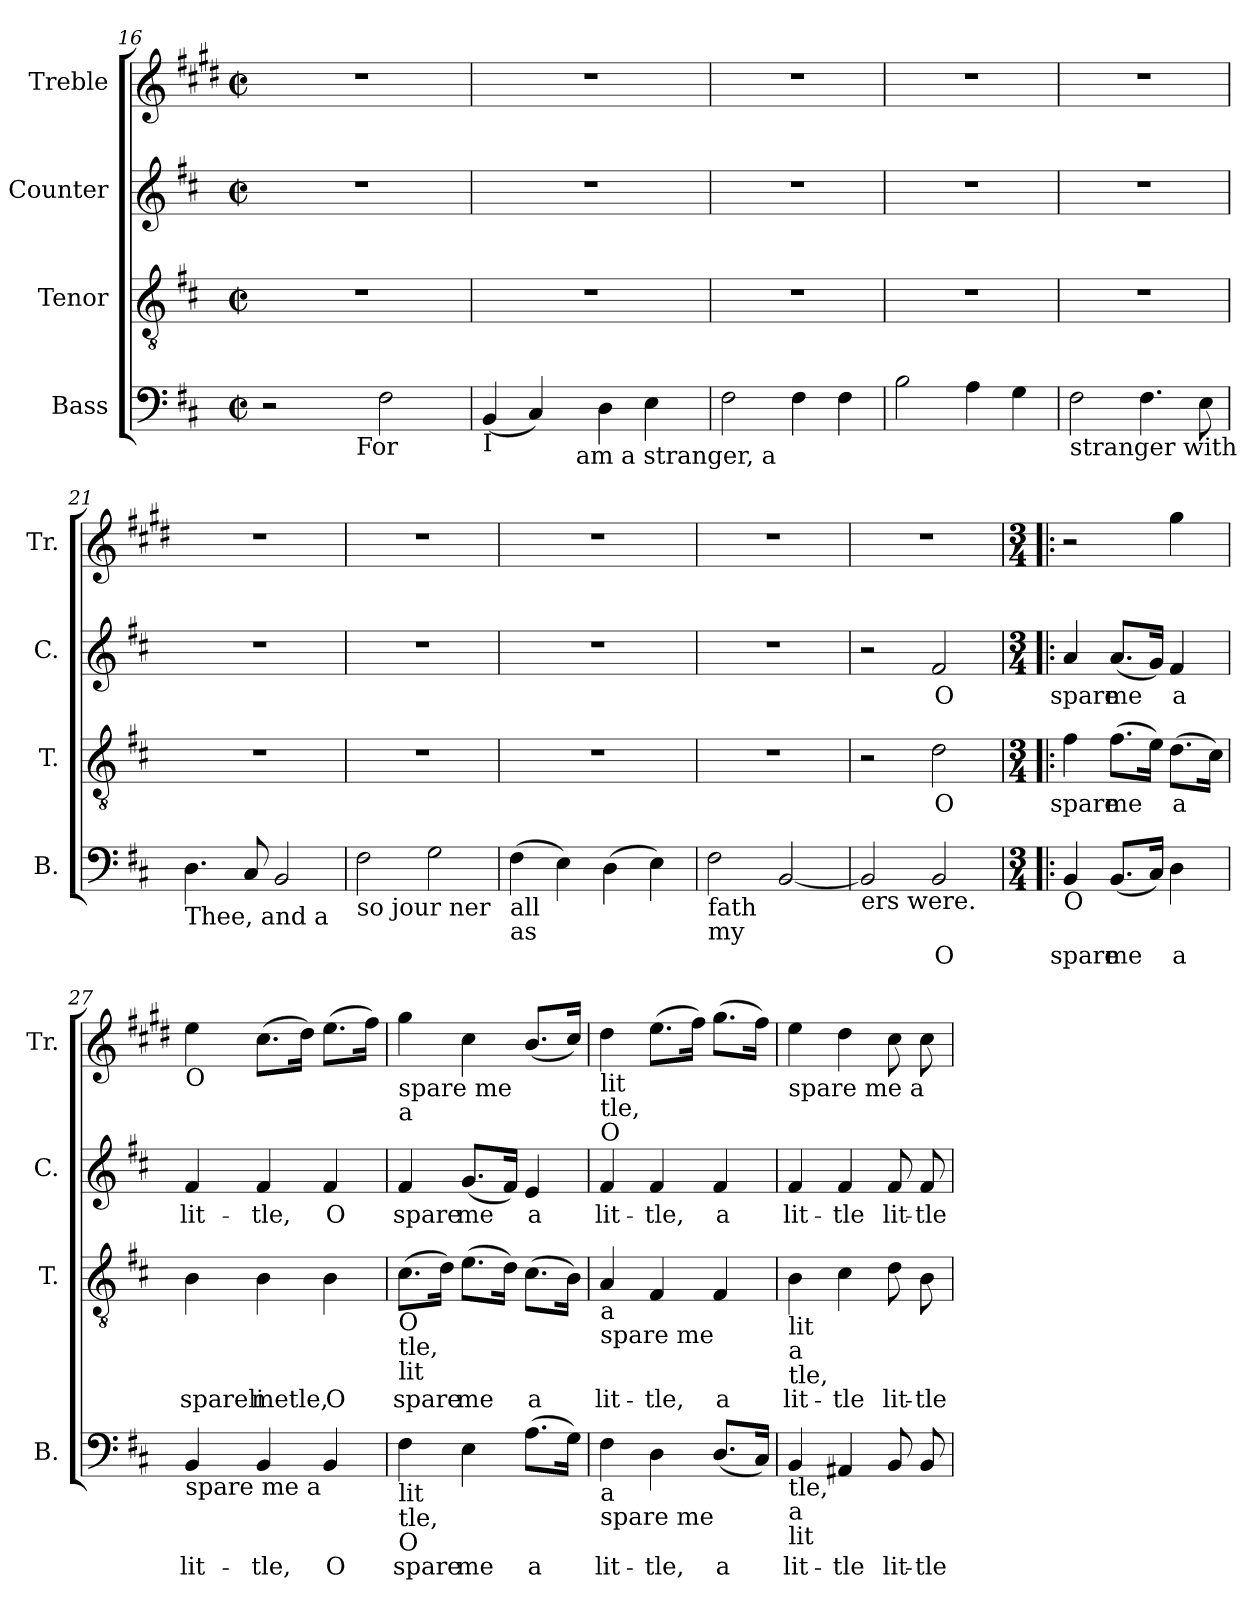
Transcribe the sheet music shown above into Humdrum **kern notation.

**kern	**text	**kern	**text	**kern	**text	**kern
*part4	*part4	*part3	*part3	*part2	*part2	*part1
*staff4	*staff4	*staff3	*staff3	*staff2	*staff2	*staff1
*I"Bass	*	*I"Tenor	*	*I"Counter	*	*I"Treble
*I'B.	*	*I'T.	*	*I'C.	*	*I'Tr.
*clefF4	*	*clefGv2	*	*clefG2	*	*clefG2
*	*	*	*	*	*	*ITrd1c2
*k[f#c#]	*	*k[f#c#]	*	*k[f#c#]	*	*k[f#c#]
*D:	*	*D:	*	*D:	*	*D:
*M2/2	*	*M2/2	*	*M2/2	*	*M2/2
*met(c|)	*	*met(c|)	*	*met(c|)	*	*met(c|)
=16	=16	=16	=16	=16	=16	=16
*^	*	*	*	*	*	*
2r	4ryy	.	1r	.	1r	.	1r
.	8ryy	.	.	.	.	.	.
.	32.ryy	.	.	.	.	.	.
!	!LO:TX:b:t=For	!	!	!	!	!	!
.	2ryy	.	.	.	.	.	.
!	!	!LO:LY:a:cj	!	!	!	!	!
2F#\	.	.	.	.	.	.	.
.	16ryy	.	.	.	.	.	.
.	64ryy	.	.	.	.	.	.
=17	=17	=17	=17	=17	=17	=17	=17
!LO:TX:b:t=I	!	!	!	!	!	!	!
!	!	!LO:LY:a:cj	!	!	!	!	!
(<4BB/	4ryy	.	1r	.	1r	.	1r
!	!	!LO:LY:a:cj	!	!	!	!	!
4C#/)	8ryy	.	.	.	.	.	.
.	32.ryy	.	.	.	.	.	.
!	!LO:TX:b:t=am a stranger, a	!	!	!	!	!	!
.	2ryy	.	.	.	.	.	.
!	!	!LO:LY:a:cj	!	!	!	!	!
4D\	.	.	.	.	.	.	.
!	!	!LO:LY:a:cj	!	!	!	!	!
4E\	.	.	.	.	.	.	.
.	16ryy	.	.	.	.	.	.
.	64ryy	.	.	.	.	.	.
=18	=18	=18	=18	=18	=18	=18	=18
!	!	!LO:LY:a:cj	!	!	!	!	!
*v	*v	*	*	*	*	*	*
2F#\	.	1r	.	1r	.	1r
!	!LO:LY:a:cj	!	!	!	!	!
4F#\	.	.	.	.	.	.
!	!LO:LY:a:cj	!	!	!	!	!
4F#\	.	.	.	.	.	.
!!LO:LB:g=z
=19	=19	=19	=19	=19	=19	=19
!	!LO:LY:a:cj	!	!	!	!	!
2B\	.	1r	.	1r	.	1r
!	!LO:LY:a:cj	!	!	!	!	!
4A\	.	.	.	.	.	.
!	!LO:LY:a:cj	!	!	!	!	!
4G\	.	.	.	.	.	.
=20	=20	=20	=20	=20	=20	=20
!LO:TX:b:t=stranger with	!	!	!	!	!	!
!	!LO:LY:a:cj	!	!	!	!	!
2F#\	.	1r	.	1r	.	1r
!	!LO:LY:a:cj	!	!	!	!	!
4.F#\	.	.	.	.	.	.
!	!LO:LY:a:cj	!	!	!	!	!
8E\	.	.	.	.	.	.
=21	=21	=21	=21	=21	=21	=21
!LO:TX:b:t=Thee, and a	!	!	!	!	!	!
!	!LO:LY:a:cj	!	!	!	!	!
4.D\	.	1r	.	1r	.	1r
!	!LO:LY:a:cj	!	!	!	!	!
8C#/	.	.	.	.	.	.
!	!LO:LY:a:cj	!	!	!	!	!
2BB/	.	.	.	.	.	.
=22	=22	=22	=22	=22	=22	=22
!LO:TX:b:t=so jour ner	!	!	!	!	!	!
!	!LO:LY:a:cj	!	!	!	!	!
2F#\	.	1r	.	1r	.	1r
!	!LO:LY:a:cj	!	!	!	!	!
2G\	.	.	.	.	.	.
=23	=23	=23	=23	=23	=23	=23
!LO:TX:b:t=all	!	!	!	!	!	!
!LO:TX:b:t=as	!	!	!	!	!	!
!	!LO:LY:a:cj	!	!	!	!	!
(>4F#\	.	1r	.	1r	.	1r
!	!LO:LY:a:cj	!	!	!	!	!
4E\)	.	.	.	.	.	.
!	!LO:LY:a:cj	!	!	!	!	!
(>4D\	.	.	.	.	.	.
!	!LO:LY:a:cj	!	!	!	!	!
4E\)	.	.	.	.	.	.
=24	=24	=24	=24	=24	=24	=24
!LO:TX:b:t=fath	!	!	!	!	!	!
!LO:TX:b:t=my	!	!	!	!	!	!
!	!LO:LY:a:cj	!	!	!	!	!
2F#\	.	1r	.	1r	.	1r
!	!LO:LY:a:cj	!	!	!	!	!
[<2BB/	.	.	.	.	.	.
=25	=25	=25	=25	=25	=25	=25
!LO:TX:b:t=ers were.	!	!	!	!	!	!
!	!LO:LY:a:cj	!	!	!	!	!
2BB/]	.	2r	.	2r	.	1r
!	!LO:LY:a:cj	!	!LO:LY:a:cj	!	!LO:LY:b:cj	!
2BB/	O	2d\	O	2f#/	O	.
=26!|:	=26!|:	=26!|:	=26!|:	=26!|:	=26!|:	=26!|:
*M3/4	*	*M3/4	*	*M3/4	*	*M3/4
!LO:TX:b:t=O	!	!	!	!	!	!
!	!LO:LY:a:cj	!	!LO:LY:a:cj	!	!LO:LY:b:cj	!
4BB/	spare	4f#\	spare	4a/	spare	2r
!	!LO:LY:a:cj	!	!LO:LY:a:cj	!	!LO:LY:b:cj	!
(<8.BB/L	me	(>8.f#\L	me	(<8.a/L	me	.
!	!LO:LY:a:cj	!	!LO:LY:a:cj	!	!LO:LY:b:cj	!
16C#/J)	.	16e\J)	.	16g/J)	.	.
!	!LO:LY:a:cj	!	!LO:LY:a:cj	!	!LO:LY:b:cj	!
4D\	a	(>8.d\L	a	4f#/	a	4ff#\
!	!	!	!LO:LY:a:cj	!	!	!
.	.	16c#\J)	.	.	.	.
!!LO:PB:g=z
=27	=27	=27	=27	=27	=27	=27
!	!	!	!	!	!	!LO:TX:b:t=O
!LO:TX:b:t=spare me a	!	!	!	!	!	!
!	!LO:LY:a:cj	!	!LO:LY:a:cj	!	!LO:LY:b:cj	!
4BB/	lit-	4B\	spareli	4f#/	lit-	4dd\
!	!LO:LY:a:cj	!	!LO:LY:a:cj	!	!LO:LY:b:cj	!
4BB/	-tle,	4B\	metle,	4f#/	-tle,	(>8.b\L
.	.	.	.	.	.	16cc#\J)
!	!LO:LY:a:cj	!	!LO:LY:a:cj	!	!LO:LY:b:cj	!
4BB/	O	4B\	O	4f#/	O	(>8.dd\L
.	.	.	.	.	.	16ee\J)
=28	=28	=28	=28	=28	=28	=28
!	!	!	!	!	!	!LO:TX:b:t=spare me
!	!	!	!	!	!	!LO:TX:b:t=a
!	!	!LO:TX:b:t=O	!	!	!	!
!	!	!LO:TX:b:t=tle,	!	!	!	!
!	!	!LO:TX:b:t=lit	!	!	!	!
!LO:TX:b:t=lit	!	!	!	!	!	!
!LO:TX:b:t=tle,	!	!	!	!	!	!
!LO:TX:b:t=O	!	!	!	!	!	!
!	!LO:LY:a:cj	!	!LO:LY:a:cj	!	!LO:LY:b:cj	!
4F#\	spare	(>8.c#\L	spare	4f#/	spare	4ff#\
!	!	!	!LO:LY:a:cj	!	!	!
.	.	16d\J)	.	.	.	.
!	!LO:LY:a:cj	!	!LO:LY:a:cj	!	!LO:LY:b:cj	!
4E\	me	(>8.e\L	me	(<8.g/L	me	4b\
!	!	!	!LO:LY:a:cj	!	!LO:LY:b:cj	!
.	.	16d\J)	.	16f#/J)	.	.
!	!LO:LY:a:cj	!	!LO:LY:a:cj	!	!LO:LY:b:cj	!
(>8.A\L	a	(>8.c#\L	a	4e/	a	(<8.a/L
!	!LO:LY:a:cj	!	!LO:LY:a:cj	!	!	!
16G\J)	.	16B\J)	.	.	.	16b/J)
=29	=29	=29	=29	=29	=29	=29
!	!	!	!	!	!	!LO:TX:b:t=lit
!	!	!	!	!	!	!LO:TX:b:t=tle,
!	!	!	!	!	!	!LO:TX:b:t=O
!	!	!LO:TX:b:t=a	!	!	!	!
!	!	!LO:TX:b:t=spare me	!	!	!	!
!LO:TX:b:t=a	!	!	!	!	!	!
!LO:TX:b:t=spare me	!	!	!	!	!	!
!	!LO:LY:a:cj	!	!LO:LY:a:cj	!	!LO:LY:b:cj	!
4F#\	lit-	4A/	lit-	4f#/	lit-	4cc#\
!	!LO:LY:a:cj	!	!LO:LY:a:cj	!	!LO:LY:b:cj	!
4D\	-tle,	4F#/	-tle,	4f#/	-tle,	(>8.dd\L
.	.	.	.	.	.	16ee\J)
!	!LO:LY:a:cj	!	!LO:LY:a:cj	!	!LO:LY:b:cj	!
(<8.D/L	a	4F#/	a	4f#/	a	(>8.ff#\L
!	!LO:LY:a:cj	!	!	!	!	!
16C#/J)	.	.	.	.	.	16ee\J)
=30	=30	=30	=30	=30	=30	=30
!	!	!	!	!	!	!LO:TX:b:t=spare me a
!	!	!LO:TX:b:t=lit	!	!	!	!
!	!	!LO:TX:b:t=a	!	!	!	!
!	!	!LO:TX:b:t=tle,	!	!	!	!
!LO:TX:b:t=tle,	!	!	!	!	!	!
!LO:TX:b:t=a	!	!	!	!	!	!
!LO:TX:b:t=lit	!	!	!	!	!	!
!	!LO:LY:a:cj	!	!LO:LY:a:cj	!	!LO:LY:b:cj	!
4BB/	lit-	4B\	lit-	4f#/	lit-	4dd\
!	!LO:LY:a:cj	!	!LO:LY:a:cj	!	!LO:LY:b:cj	!
4AA#X/	-tle	4c#\	-tle	4f#/	-tle	4cc#\
!	!LO:LY:a:cj	!	!LO:LY:a:cj	!	!LO:LY:b:cj	!
8BB/	lit-	8d\	lit-	8f#/	lit-	8b\
!	!LO:LY:a:cj	!	!LO:LY:a:cj	!	!LO:LY:b:cj	!
8BB/	-tle	8B\	-tle	8f#/	-tle	8b\
=	=	=	=	=	=	=
*-	*-	*-	*-	*-	*-	*-
